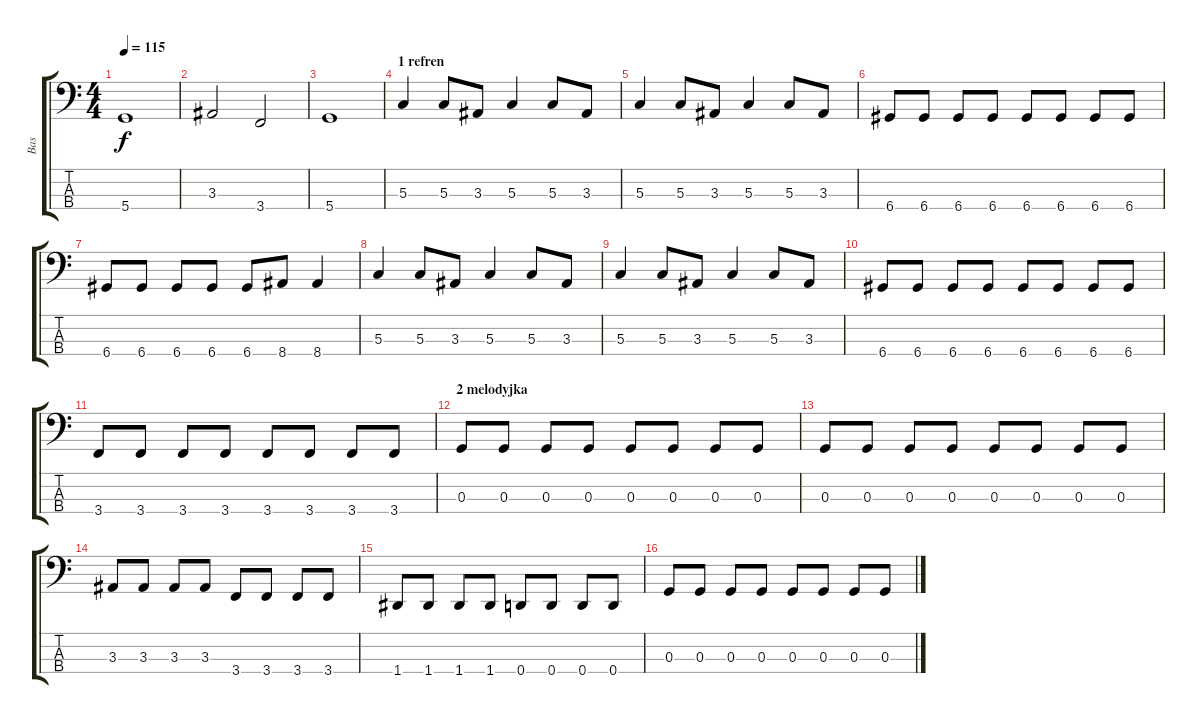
\track ("Bas" "Bas") {instrument electricbassfinger}
\staff {score tabs}
\tuning (F2 C2 G1 D1) {hide}
\ts (4 4)
\tempo 115
\clef f4
\ks c
5.4.1{dy f} |
3.3.2 3.4.2 |
5.4.1 |
\section ("" "1 refren")
5.3.4 5.3.8 3.3.8 5.3.4 5.3.8 3.3.8 |
5.3.4 5.3.8 3.3.8 5.3.4 5.3.8 3.3.8 |
6.4.8 6.4.8 6.4.8 6.4.8 6.4.8 6.4.8 6.4.8 6.4.8 |
6.4.8 6.4.8 6.4.8 6.4.8 6.4.8 8.4.8 8.4.4 |
5.3.4 5.3.8 3.3.8 5.3.4 5.3.8 3.3.8 |
5.3.4 5.3.8 3.3.8 5.3.4 5.3.8 3.3.8 |
6.4.8 6.4.8 6.4.8 6.4.8 6.4.8 6.4.8 6.4.8 6.4.8 |
3.4.8 3.4.8 3.4.8 3.4.8 3.4.8 3.4.8 3.4.8 3.4.8 |
\section ("" "2 melodyjka")
0.3.8 0.3.8 0.3.8 0.3.8 0.3.8 0.3.8 0.3.8 0.3.8 |
0.3.8 0.3.8 0.3.8 0.3.8 0.3.8 0.3.8 0.3.8 0.3.8 |
3.3.8 3.3.8 3.3.8 3.3.8 3.4.8 3.4.8 3.4.8 3.4.8 |
1.4.8 1.4.8 1.4.8 1.4.8 0.4.8 0.4.8 0.4.8 0.4.8 |
0.3.8 0.3.8 0.3.8 0.3.8 0.3.8 0.3.8 0.3.8 0.3.8
